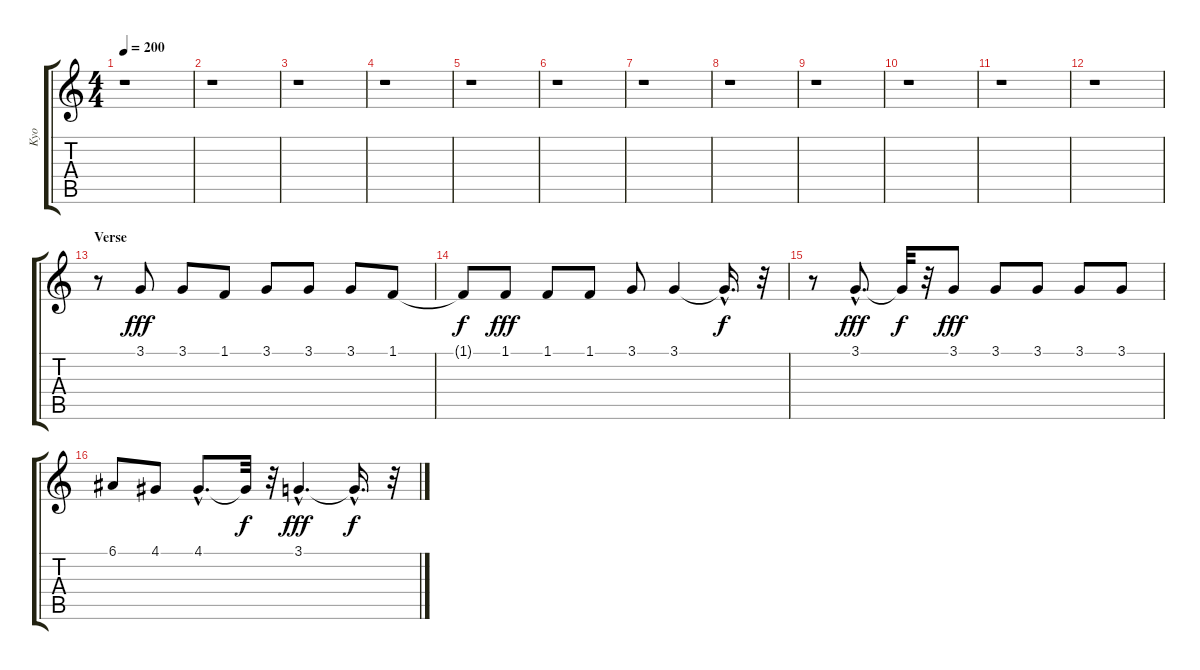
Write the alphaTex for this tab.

\track ("Kyo" "Kyo") {instrument altosax}
\staff {score tabs}
\tuning (E4 B3 G3 D3 A2 E2) {hide}
\ts (4 4)
\tempo 200
\clef g2
\ks c
r.1{dy f} |
r.1 |
r.1 |
r.1 |
r.1 |
r.1 |
r.1 |
r.1 |
r.1 |
r.1 |
r.1 |
r.1 |
\section ("" "Verse")
r.8 3.1.8{dy fff} 3.1.8 1.1.8 3.1.8 3.1.8 3.1.8 1.1.8 |
1.1{t}.8{dy f} 1.1.8{dy fff} 1.1.8 1.1.8 3.1.8 3.1.4 3.1{hac t}.16{d dy f} r.32 |
r.8 3.1{hac}.8{d dy fff} 3.1{t}.32{dy f} r.32 3.1.8{dy fff} 3.1.8 3.1.8 3.1.8 3.1.8 |
6.1.8 4.1.8 4.1{hac}.8{d} 4.1{t}.32{dy f} r.32 3.1{hac}.4{d dy fff} 3.1{hac t}.16{d dy f} r.32
